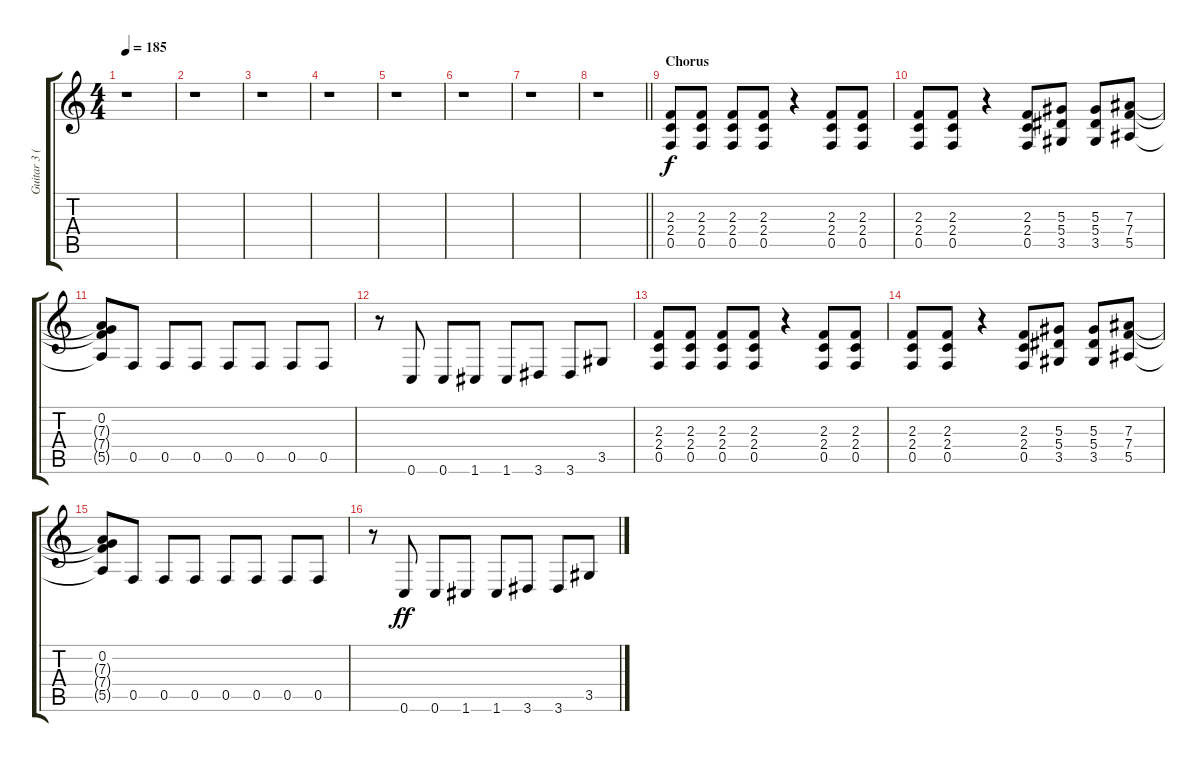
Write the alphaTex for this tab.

\track ("Guitar 3 (Rhytm)" "Guitar 3 (") {instrument distortionguitar}
\staff {score tabs}
\tuning (C4 G3 Eb3 Bb2 F2 C2) {hide}
\ts (4 4)
\tempo 185
\clef g2
\ks c
r.1{dy f} |
r.1 |
r.1 |
r.1 |
r.1 |
r.1 |
r.1 |
\barLineRight lightlight
r.1 |
\section ("" "Chorus")
(2.3 2.4 0.5).8 (2.3 2.4 0.5).8 (2.3 2.4 0.5).8 (2.3 2.4 0.5).8 r.4 (2.3 2.4 0.5).8 (2.3 2.4 0.5).8 |
(2.3 2.4 0.5).8 (2.3 2.4 0.5).8 r.4 (2.3 2.4 0.5).8 (5.3 5.4 3.5).8 (5.3 5.4 3.5).8 (7.3 7.4 5.5).8 |
(0.2 7.3{t} 7.4{t} 5.5{t}).8 0.5.8 0.5.8 0.5.8 0.5.8 0.5.8 0.5.8 0.5.8 |
r.8 0.6.8 0.6.8 1.6.8 1.6.8 3.6.8 3.6.8 3.5.8 |
(2.3 2.4 0.5).8 (2.3 2.4 0.5).8 (2.3 2.4 0.5).8 (2.3 2.4 0.5).8 r.4 (2.3 2.4 0.5).8 (2.3 2.4 0.5).8 |
(2.3 2.4 0.5).8 (2.3 2.4 0.5).8 r.4 (2.3 2.4 0.5).8 (5.3 5.4 3.5).8 (5.3 5.4 3.5).8 (7.3 7.4 5.5).8 |
(0.2 7.3{t} 7.4{t} 5.5{t}).8 0.5.8 0.5.8 0.5.8 0.5.8 0.5.8 0.5.8 0.5.8 |
r.8 0.6.8{dy ff} 0.6.8 1.6.8 1.6.8 3.6.8 3.6.8 3.5.8
